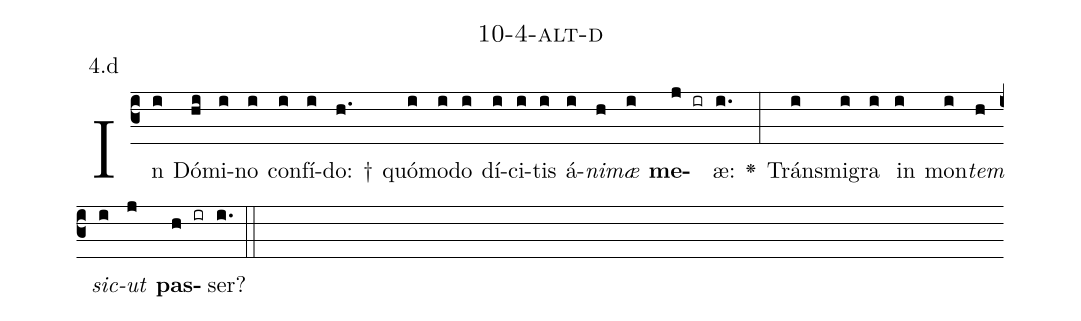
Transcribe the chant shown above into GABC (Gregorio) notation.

name: 10-4-alt-d;
annotation: 4.d;
%%
(c3)In(i) Dó(hi)mi(i)no(i) con(i)fí(i)do: †(h.) quó(i)mo(i)do(i) dí(i)ci(i)tis(i) á(i)<i>ni</i>(h)<i>mæ</i>(i) <b>me</b>(j ir)æ:(i.) <v>\greheightstar</v>(:) Tráns(i)mi(i)gra(i) in(i) mon(i)<i>tem</i>(h) <i>sic</i>(i)<i>ut</i>(j) <b>pas</b>(h ir)ser?(i.) (::)


%E(i) u(h) o(i) u(j) a(h) e.(i.) (::)
